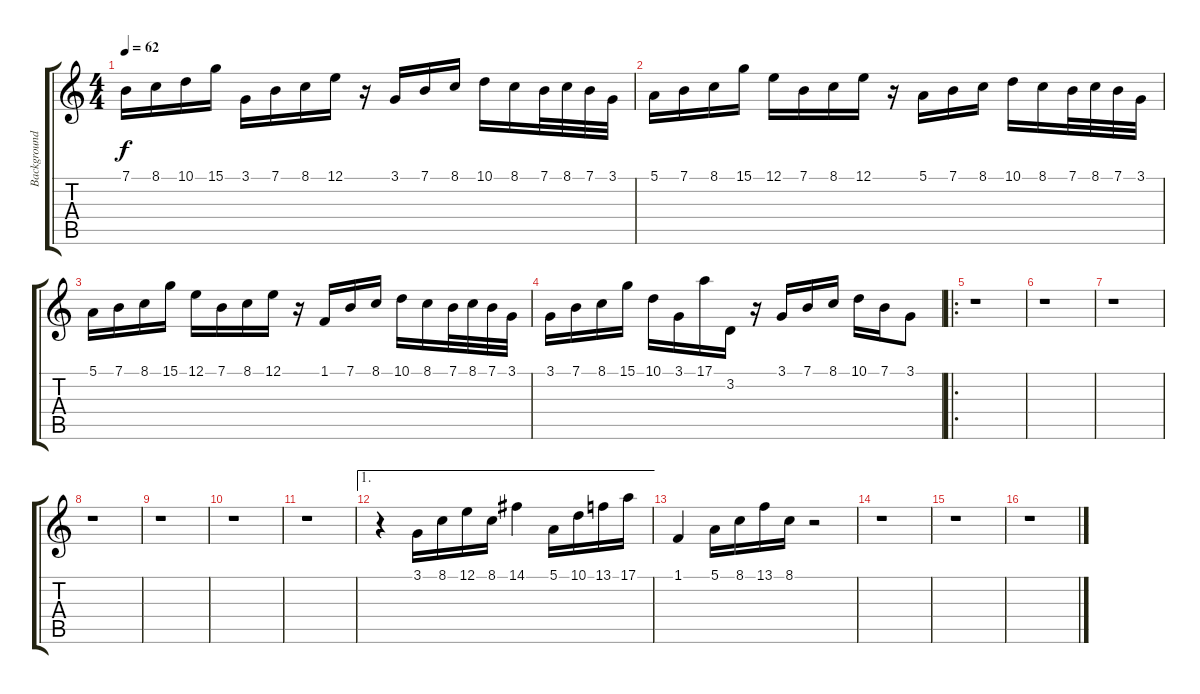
\track ("Background" "Background") {instrument electricpiano1}
\staff {score tabs}
\tuning (E4 B3 G3 D3 A2 E2) {hide}
\ts (4 4)
\tempo 62
\clef g2
\ks c
7.1.16{dy f instrument electricpiano1} 8.1.16 10.1.16 15.1.16 3.1.16 7.1.16 8.1.16 12.1.16 r.16 3.1.16 7.1.16 8.1.16 10.1.16 8.1.16 7.1.32 8.1.32 7.1.32 3.1.32 |
5.1.16 7.1.16 8.1.16 15.1.16 12.1.16 7.1.16 8.1.16 12.1.16 r.16 5.1.16 7.1.16 8.1.16 10.1.16 8.1.16 7.1.32 8.1.32 7.1.32 3.1.32 |
5.1.16 7.1.16 8.1.16 15.1.16 12.1.16 7.1.16 8.1.16 12.1.16 r.16 1.1.16 7.1.16 8.1.16 10.1.16 8.1.16 7.1.32 8.1.32 7.1.32 3.1.32 |
3.1.16 7.1.16 8.1.16 15.1.16 10.1.16 3.1.16 17.1.16 3.2.16 r.16 3.1.16 7.1.16 8.1.16 10.1.16 7.1.16 3.1.8 |
\ro
r.1 |
r.1 |
r.1 |
r.1 |
r.1 |
r.1 |
r.1 |
\ae 1
r.4 3.1.16 8.1.16 12.1.16 8.1.16 14.1.4 5.1.16 10.1.16 13.1.16 17.1.16 |
1.1.4 5.1.16 8.1.16 13.1.16 8.1.16 r.2 |
r.1 |
r.1 |
r.1
